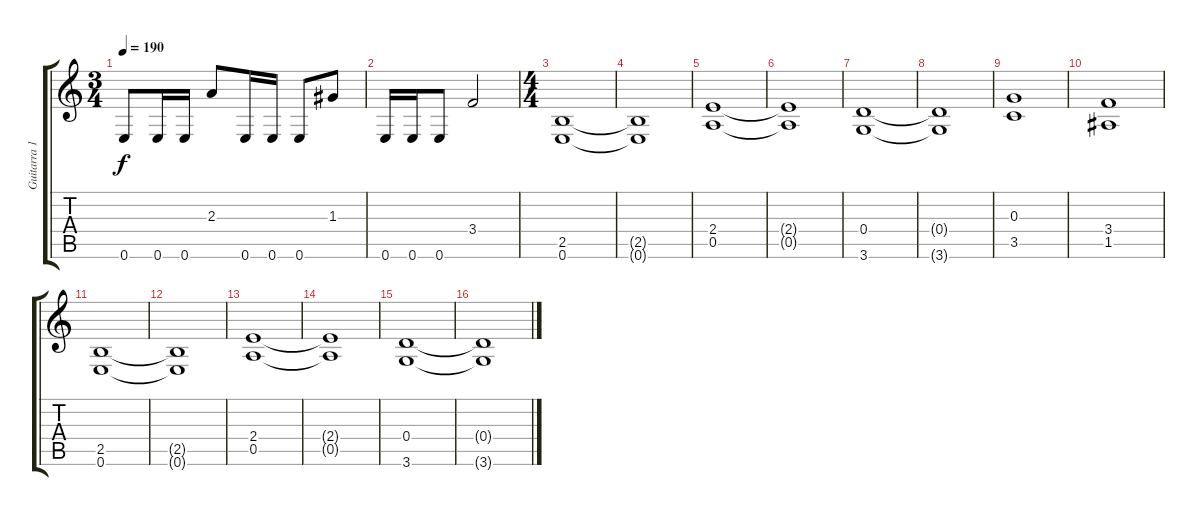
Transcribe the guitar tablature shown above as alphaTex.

\track ("Guitarra 1" "Guitarra 1") {instrument distortionguitar}
\staff {score tabs}
\tuning (E4 B3 G3 D3 A2 E2) {hide}
\ts (3 4)
\tempo 190
\clef g2
\ks c
0.6.8{dy f} 0.6.16 0.6.16 2.3.8 0.6.16 0.6.16 0.6.8 1.3.8 |
0.6.16 0.6.16 0.6.8 3.4.2 |
\ts (4 4)
(2.5 0.6).1 |
(2.5{t} 0.6{t}).1 |
(2.4 0.5).1 |
(2.4{t} 0.5{t}).1 |
(0.4 3.6).1 |
(0.4{t} 3.6{t}).1 |
(0.3 3.5).1 |
(3.4 1.5).1 |
(2.5 0.6).1 |
(2.5{t} 0.6{t}).1 |
(2.4 0.5).1 |
(2.4{t} 0.5{t}).1 |
(0.4 3.6).1 |
(0.4{t} 3.6{t}).1
